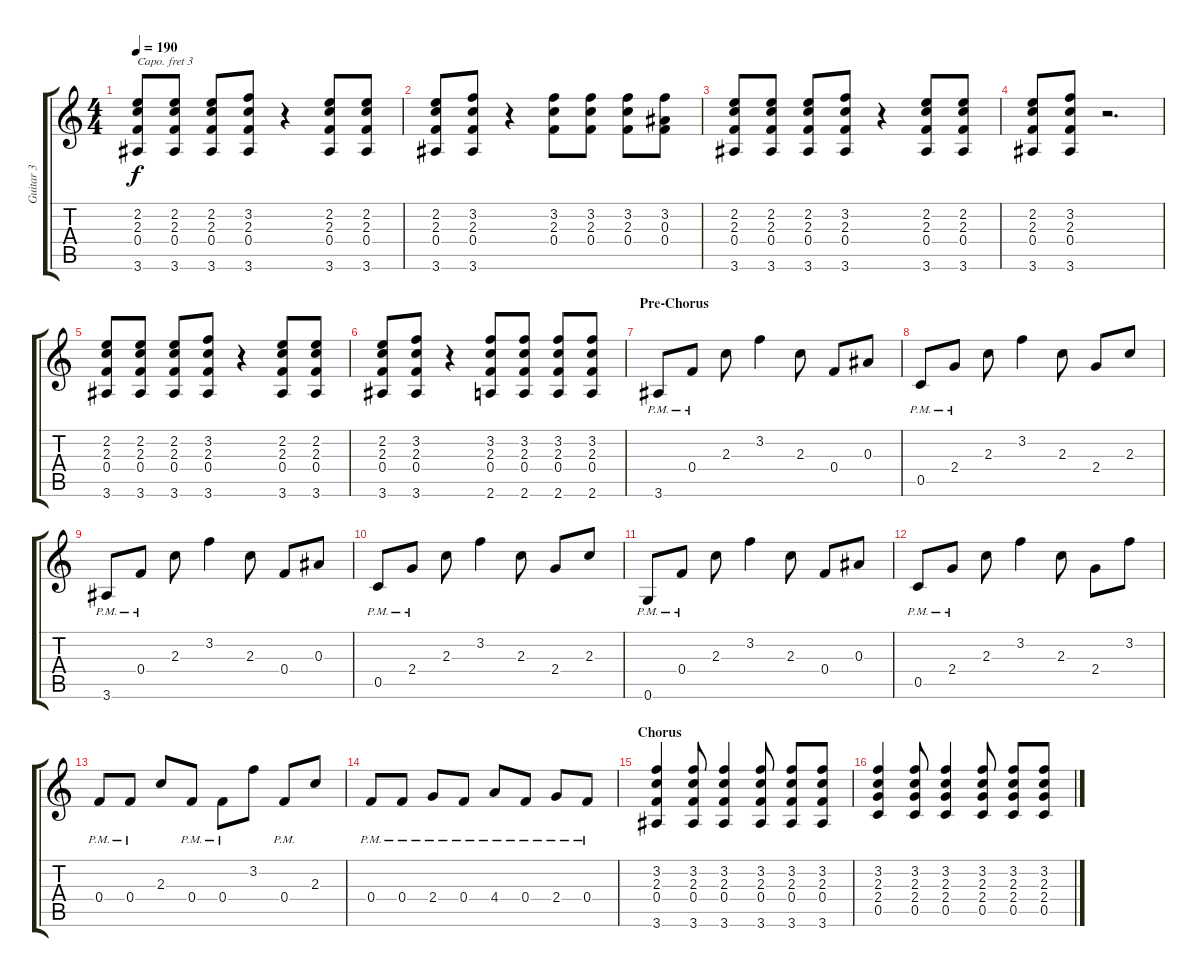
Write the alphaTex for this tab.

\track ("Guitar 3" "Guitar 3") {instrument overdrivenguitar}
\staff {score tabs}
\capo 3
\tuning (E4 B3 G3 D3 A2 E2) {hide}
\ts (4 4)
\tempo 190
\clef g2
\ks c
(2.2 2.3 0.4 3.6).8{dy f} (2.2 2.3 0.4 3.6).8 (2.2 2.3 0.4 3.6).8 (3.2 2.3 0.4 3.6).8 r.4 (2.2 2.3 0.4 3.6).8 (2.2 2.3 0.4 3.6).8 |
(2.2 2.3 0.4 3.6).8 (3.2 2.3 0.4 3.6).8 r.4 (3.2 2.3 0.4).8 (3.2 2.3 0.4).8 (3.2 2.3 0.4).8 (3.2 0.3 0.4).8 |
(2.2 2.3 0.4 3.6).8 (2.2 2.3 0.4 3.6).8 (2.2 2.3 0.4 3.6).8 (3.2 2.3 0.4 3.6).8 r.4 (2.2 2.3 0.4 3.6).8 (2.2 2.3 0.4 3.6).8 |
(2.2 2.3 0.4 3.6).8 (3.2 2.3 0.4 3.6).8 r.2{d} |
(2.2 2.3 0.4 3.6).8 (2.2 2.3 0.4 3.6).8 (2.2 2.3 0.4 3.6).8 (3.2 2.3 0.4 3.6).8 r.4 (2.2 2.3 0.4 3.6).8 (2.2 2.3 0.4 3.6).8 |
(2.2 2.3 0.4 3.6).8 (3.2 2.3 0.4 3.6).8 r.4 (3.2 2.3 0.4 2.6).8 (3.2 2.3 0.4 2.6).8 (3.2 2.3 0.4 2.6).8 (3.2 2.3 0.4 2.6).8 |
\section ("" "Pre-Chorus")
3.6{pm}.8 0.4{pm}.8 2.3.8 3.2.4 2.3.8 0.4.8 0.3.8 |
0.5{pm}.8 2.4{pm}.8 2.3.8 3.2.4 2.3.8 2.4.8 2.3.8 |
3.6{pm}.8 0.4{pm}.8 2.3.8 3.2.4 2.3.8 0.4.8 0.3.8 |
0.5{pm}.8 2.4{pm}.8 2.3.8 3.2.4 2.3.8 2.4.8 2.3.8 |
0.6{pm}.8 0.4{pm}.8 2.3.8 3.2.4 2.3.8 0.4.8 0.3.8 |
0.5{pm}.8 2.4{pm}.8 2.3.8 3.2.4 2.3.8 2.4.8 3.2.8 |
0.4{pm}.8 0.4{pm}.8 2.3.8 0.4{pm}.8 0.4{pm}.8 3.2.8 0.4{pm}.8 2.3.8 |
0.4{pm}.8 0.4{pm}.8 2.4{pm}.8 0.4{pm}.8 4.4{pm}.8 0.4{pm}.8 2.4{pm}.8 0.4{pm}.8 |
\section ("" "Chorus")
(3.2 2.3 0.4 3.6).4 (3.2 2.3 0.4 3.6).8 (3.2 2.3 0.4 3.6).4 (3.2 2.3 0.4 3.6).8 (3.2 2.3 0.4 3.6).8 (3.2 2.3 0.4 3.6).8 |
(3.2 2.3 2.4 0.5).4 (3.2 2.3 2.4 0.5).8 (3.2 2.3 2.4 0.5).4 (3.2 2.3 2.4 0.5).8 (3.2 2.3 2.4 0.5).8 (3.2 2.3 2.4 0.5).8
